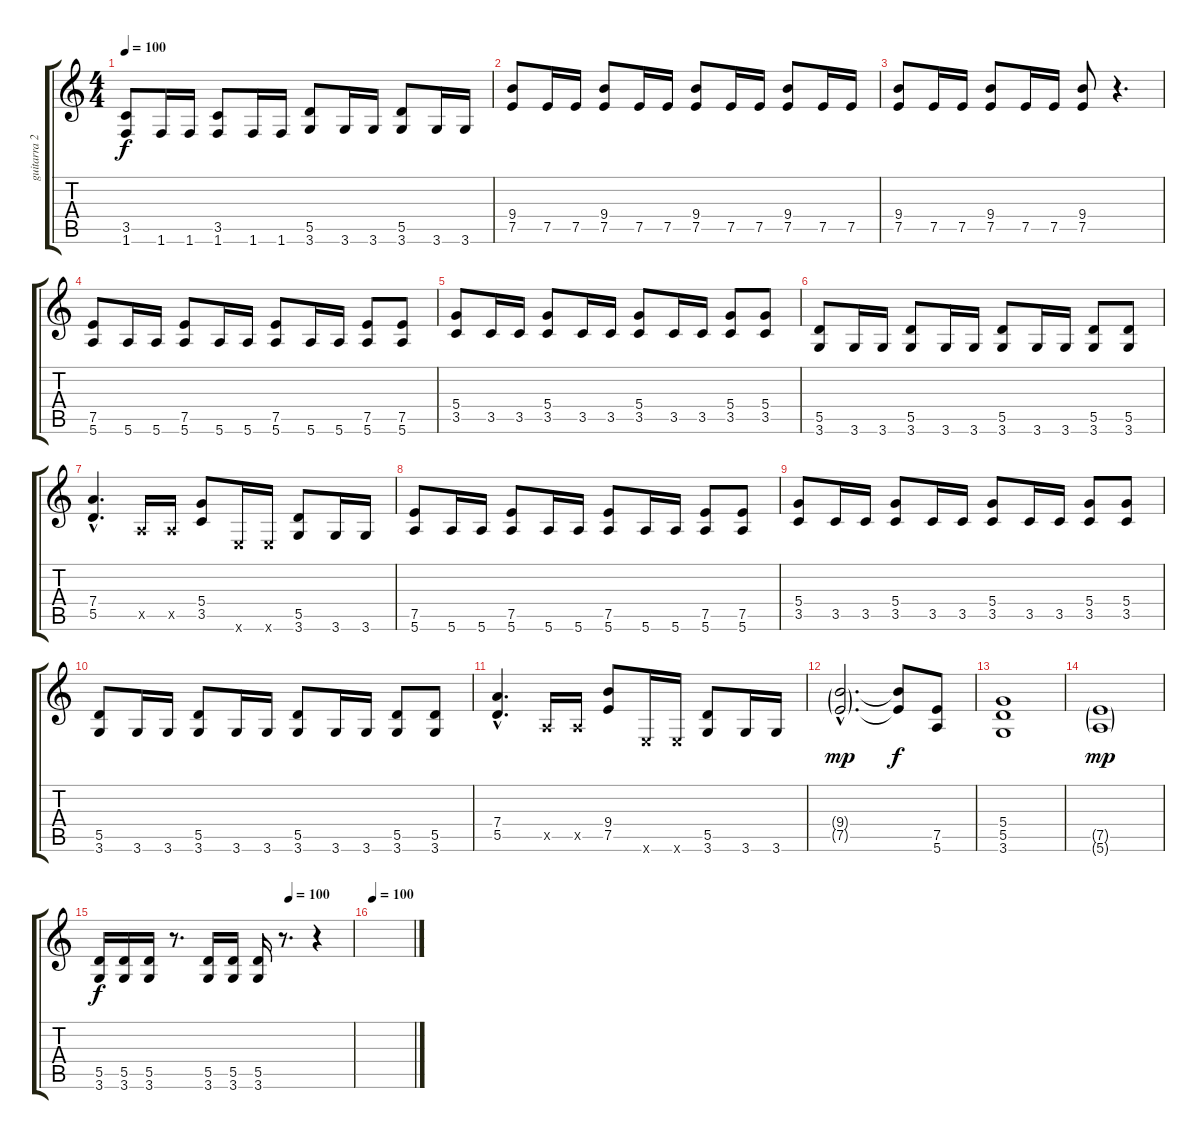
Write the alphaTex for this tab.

\track ("guitarra 2" "guitarra 2") {instrument overdrivenguitar}
\staff {score tabs}
\tuning (E4 B3 G3 D3 A2 E2) {hide}
\ts (4 4)
\tempo 100
\clef g2
\ks c
(3.5 1.6).8{dy f} 1.6.16 1.6.16 (3.5 1.6).8 1.6.16 1.6.16 (5.5 3.6).8 3.6.16 3.6.16 (5.5 3.6).8 3.6.16 3.6.16 |
(9.4 7.5).8 7.5.16 7.5.16 (9.4 7.5).8 7.5.16 7.5.16 (9.4 7.5).8 7.5.16 7.5.16 (9.4 7.5).8 7.5.16 7.5.16 |
(9.4 7.5).8 7.5.16 7.5.16 (9.4 7.5).8 7.5.16 7.5.16 (9.4 7.5).8 r.4{d} |
\section ("" "")
(7.5 5.6).8 5.6.16 5.6.16 (7.5 5.6).8 5.6.16 5.6.16 (7.5 5.6).8 5.6.16 5.6.16 (7.5 5.6).8 (7.5 5.6).8 |
(5.4 3.5).8 3.5.16 3.5.16 (5.4 3.5).8 3.5.16 3.5.16 (5.4 3.5).8 3.5.16 3.5.16 (5.4 3.5).8 (5.4 3.5).8 |
(5.5 3.6).8 3.6.16 3.6.16 (5.5 3.6).8 3.6.16 3.6.16 (5.5 3.6).8 3.6.16 3.6.16 (5.5 3.6).8 (5.5 3.6).8 |
(7.4{hac} 5.5{hac}).4{d} 0.5{x}.16 0.5{x}.16 (5.4 3.5).8 0.6{x}.16 0.6{x}.16 (5.5 3.6).8 3.6.16 3.6.16 |
(7.5 5.6).8 5.6.16 5.6.16 (7.5 5.6).8 5.6.16 5.6.16 (7.5 5.6).8 5.6.16 5.6.16 (7.5 5.6).8 (7.5 5.6).8 |
(5.4 3.5).8 3.5.16 3.5.16 (5.4 3.5).8 3.5.16 3.5.16 (5.4 3.5).8 3.5.16 3.5.16 (5.4 3.5).8 (5.4 3.5).8 |
(5.5 3.6).8 3.6.16 3.6.16 (5.5 3.6).8 3.6.16 3.6.16 (5.5 3.6).8 3.6.16 3.6.16 (5.5 3.6).8 (5.5 3.6).8 |
(7.4{hac} 5.5{hac}).4{d} 0.5{x}.16 0.5{x}.16 (9.4 7.5).8 0.6{x}.16 0.6{x}.16 (5.5 3.6).8 3.6.16 3.6.16 |
(9.4{g hac} 7.5{g hac}).2{d dy mp} (9.4{t} 7.5{t}).8{dy f} (7.5 5.6).8 |
(5.4 5.5 3.6).1 |
(7.5{g} 5.6{g}).1{dy mp} |
\tempo (100 0.75)
(5.5 3.6).16{dy f} (5.5 3.6).16 (5.5 3.6).16 r.8{d} (5.5 3.6).16 (5.5 3.6).16 (5.5 3.6).16 r.8{d} r.4 |
\section ("" "")
\tempo 100
